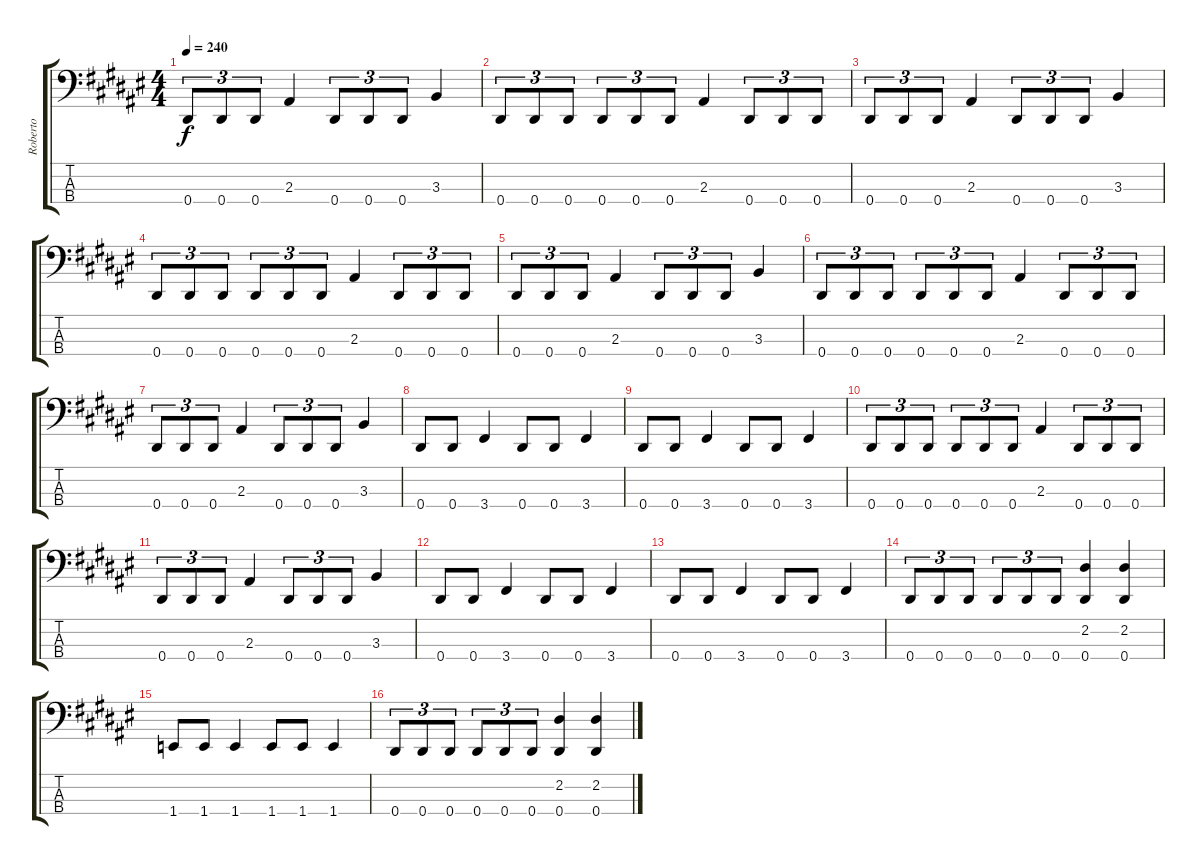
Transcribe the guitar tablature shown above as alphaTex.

\track ("Roberto" "Roberto") {instrument electricbassfinger}
\staff {score tabs}
\tuning (Gb2 Db2 Ab1 Eb1) {hide}
\ts (4 4)
\tempo 240
\clef f4
\ks f#
0.4.8{tu (3 2) dy f} 0.4.8{tu (3 2)} 0.4.8{tu (3 2)} 2.3.4 0.4.8{tu (3 2)} 0.4.8{tu (3 2)} 0.4.8{tu (3 2)} 3.3.4 |
0.4.8{tu (3 2)} 0.4.8{tu (3 2)} 0.4.8{tu (3 2)} 0.4.8{tu (3 2)} 0.4.8{tu (3 2)} 0.4.8{tu (3 2)} 2.3.4 0.4.8{tu (3 2)} 0.4.8{tu (3 2)} 0.4.8{tu (3 2)} |
0.4.8{tu (3 2)} 0.4.8{tu (3 2)} 0.4.8{tu (3 2)} 2.3.4 0.4.8{tu (3 2)} 0.4.8{tu (3 2)} 0.4.8{tu (3 2)} 3.3.4 |
0.4.8{tu (3 2)} 0.4.8{tu (3 2)} 0.4.8{tu (3 2)} 0.4.8{tu (3 2)} 0.4.8{tu (3 2)} 0.4.8{tu (3 2)} 2.3.4 0.4.8{tu (3 2)} 0.4.8{tu (3 2)} 0.4.8{tu (3 2)} |
0.4.8{tu (3 2)} 0.4.8{tu (3 2)} 0.4.8{tu (3 2)} 2.3.4 0.4.8{tu (3 2)} 0.4.8{tu (3 2)} 0.4.8{tu (3 2)} 3.3.4 |
0.4.8{tu (3 2)} 0.4.8{tu (3 2)} 0.4.8{tu (3 2)} 0.4.8{tu (3 2)} 0.4.8{tu (3 2)} 0.4.8{tu (3 2)} 2.3.4 0.4.8{tu (3 2)} 0.4.8{tu (3 2)} 0.4.8{tu (3 2)} |
0.4.8{tu (3 2)} 0.4.8{tu (3 2)} 0.4.8{tu (3 2)} 2.3.4 0.4.8{tu (3 2)} 0.4.8{tu (3 2)} 0.4.8{tu (3 2)} 3.3.4 |
0.4.8 0.4.8 3.4.4 0.4.8 0.4.8 3.4.4 |
0.4.8 0.4.8 3.4.4 0.4.8 0.4.8 3.4.4 |
0.4.8{tu (3 2)} 0.4.8{tu (3 2)} 0.4.8{tu (3 2)} 0.4.8{tu (3 2)} 0.4.8{tu (3 2)} 0.4.8{tu (3 2)} 2.3.4 0.4.8{tu (3 2)} 0.4.8{tu (3 2)} 0.4.8{tu (3 2)} |
0.4.8{tu (3 2)} 0.4.8{tu (3 2)} 0.4.8{tu (3 2)} 2.3.4 0.4.8{tu (3 2)} 0.4.8{tu (3 2)} 0.4.8{tu (3 2)} 3.3.4 |
0.4.8 0.4.8 3.4.4 0.4.8 0.4.8 3.4.4 |
0.4.8 0.4.8 3.4.4 0.4.8 0.4.8 3.4.4 |
0.4.8{tu (3 2)} 0.4.8{tu (3 2)} 0.4.8{tu (3 2)} 0.4.8{tu (3 2)} 0.4.8{tu (3 2)} 0.4.8{tu (3 2)} (2.2 0.4).4 (2.2 0.4).4 |
1.4.8 1.4.8 1.4.4 1.4.8 1.4.8 1.4.4 |
0.4.8{tu (3 2)} 0.4.8{tu (3 2)} 0.4.8{tu (3 2)} 0.4.8{tu (3 2)} 0.4.8{tu (3 2)} 0.4.8{tu (3 2)} (2.2 0.4).4 (2.2 0.4).4
